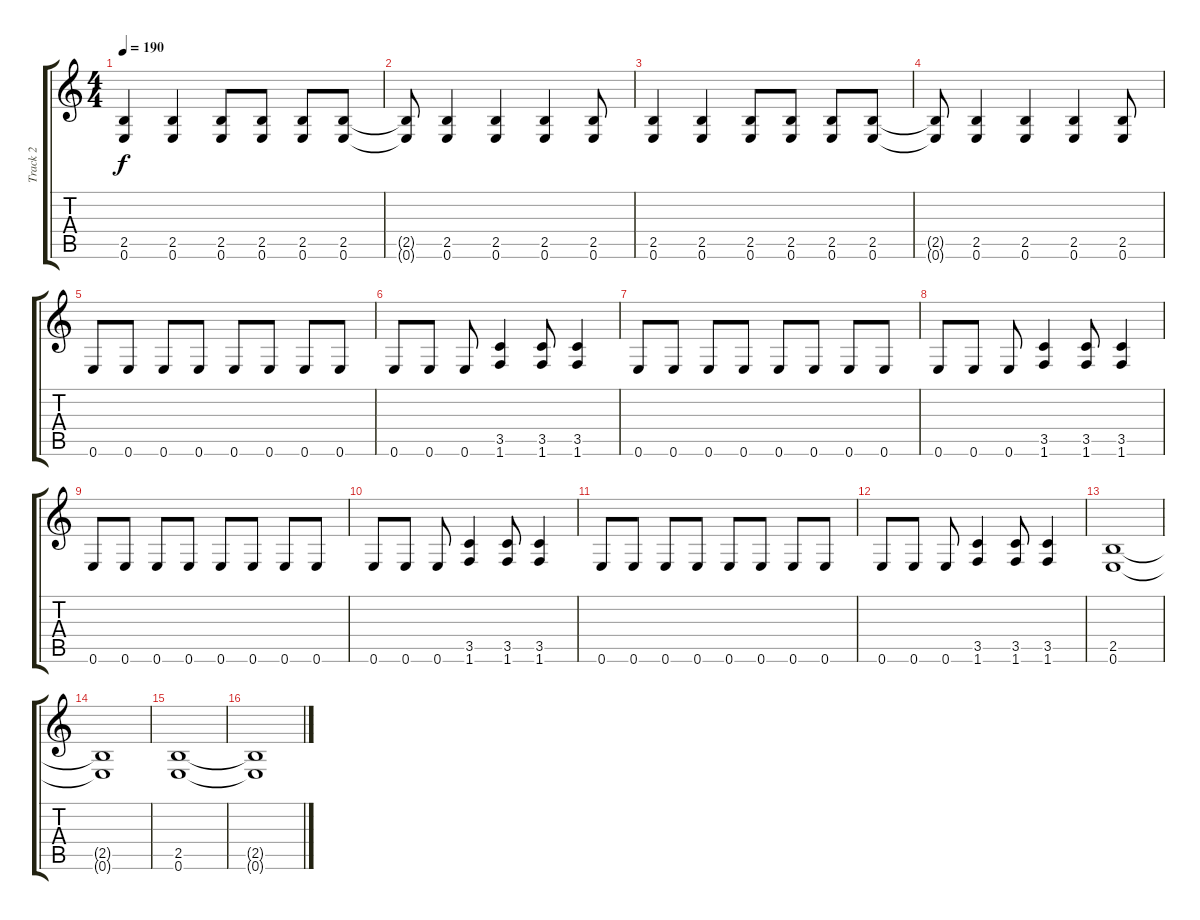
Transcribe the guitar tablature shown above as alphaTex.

\track ("Track 2" "Track 2") {instrument distortionguitar}
\staff {score tabs}
\tuning (E4 B3 G3 D3 A2 E2) {hide}
\ts (4 4)
\tempo 190
\clef g2
\ks c
(2.5 0.6).4{dy f} (2.5 0.6).4 (2.5 0.6).8 (2.5 0.6).8 (2.5 0.6).8 (2.5 0.6).8 |
(2.5{t} 0.6{t}).8 (2.5 0.6).4 (2.5 0.6).4 (2.5 0.6).4 (2.5 0.6).8 |
(2.5 0.6).4 (2.5 0.6).4 (2.5 0.6).8 (2.5 0.6).8 (2.5 0.6).8 (2.5 0.6).8 |
(2.5{t} 0.6{t}).8 (2.5 0.6).4 (2.5 0.6).4 (2.5 0.6).4 (2.5 0.6).8 |
0.6.8 0.6.8 0.6.8 0.6.8 0.6.8 0.6.8 0.6.8 0.6.8 |
0.6.8 0.6.8 0.6.8 (3.5 1.6).4 (3.5 1.6).8 (3.5 1.6).4 |
0.6.8 0.6.8 0.6.8 0.6.8 0.6.8 0.6.8 0.6.8 0.6.8 |
0.6.8 0.6.8 0.6.8 (3.5 1.6).4 (3.5 1.6).8 (3.5 1.6).4 |
0.6.8 0.6.8 0.6.8 0.6.8 0.6.8 0.6.8 0.6.8 0.6.8 |
0.6.8 0.6.8 0.6.8 (3.5 1.6).4 (3.5 1.6).8 (3.5 1.6).4 |
0.6.8 0.6.8 0.6.8 0.6.8 0.6.8 0.6.8 0.6.8 0.6.8 |
0.6.8 0.6.8 0.6.8 (3.5 1.6).4 (3.5 1.6).8 (3.5 1.6).4 |
(2.5 0.6).1 |
(2.5{t} 0.6{t}).1 |
(2.5 0.6).1 |
(2.5{t} 0.6{t}).1
